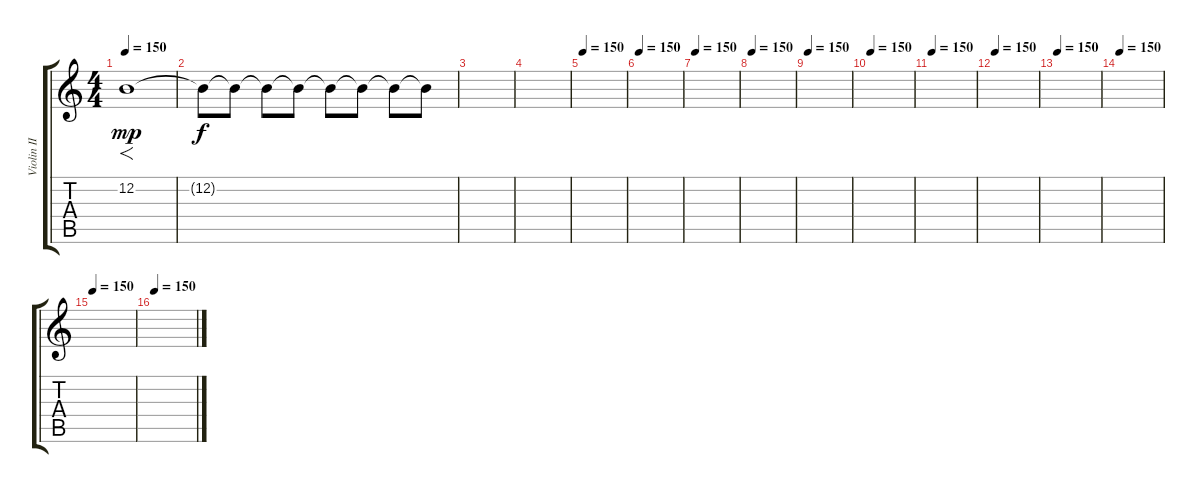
\track ("Violin II" "Violin II") {instrument violin}
\staff {score tabs}
\tuning (E4 B3 G3 D3 A2 E2) {hide}
\ts (4 4)
\tempo 150
\clef g2
\ks c
12.2.1{f dy mp balance 8} |
12.2{t}.8{dy f volume 11} 12.2{t}.8{volume 10} 12.2{t}.8{volume 9} 12.2{t}.8{volume 8} 12.2{t}.8{volume 7} 12.2{t}.8{volume 6} 12.2{t}.8{volume 5} 12.2{t}.8{volume 4} |
|
|
\tempo 150
|
\tempo 150
|
\tempo 150
|
\tempo 150
|
\tempo 150
|
\tempo 150
|
\tempo 150
|
\tempo 150
|
\tempo 150
|
\tempo 150
|
\tempo 150
|
\tempo 150
